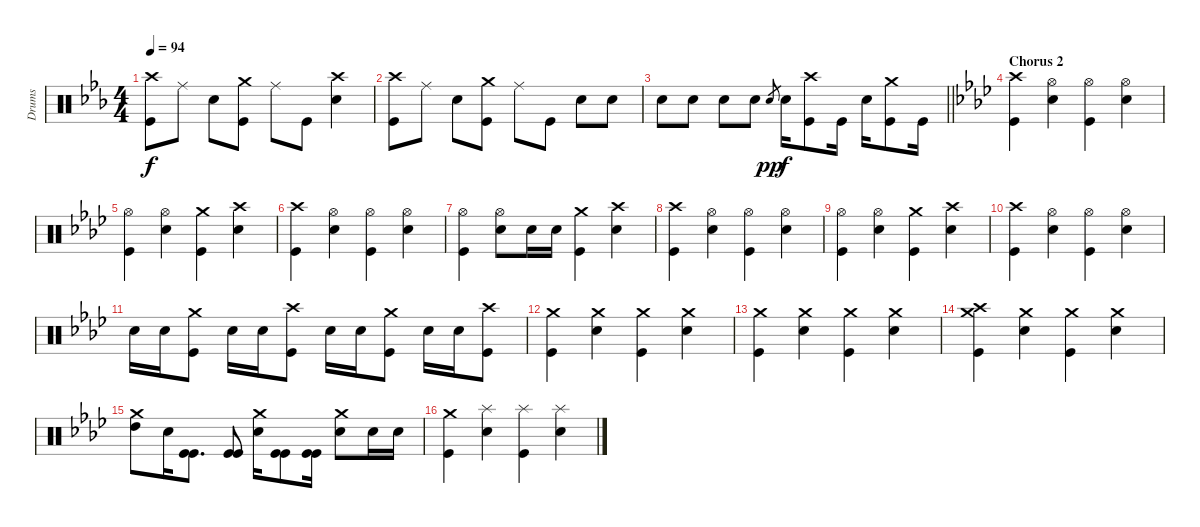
\track ("Drums" "Drums") {instrument percussion}
\staff {score}
\articulation defaults
\ts (4 4)
\tempo 94
\clef neutral
\ks eb
("Crash high (hit)" "Kick (hit)").8{dy f} "Ride (middle)".8 "Snare (hit) 2".8 ("Crash medium (hit)" "Kick (hit)").8 "Ride (middle)".8 "Kick (hit)".8 ("Crash high (hit)" "Snare (hit) 2").4 |
("Crash high (hit)" "Kick (hit)").8 "Ride (middle)".8 "Snare (hit) 2".8 ("Crash medium (hit)" "Kick (hit)").8 "Ride (middle)".8 "Kick (hit)".8 "Snare (hit) 2".8 "Snare (hit) 2".8 |
\barLineRight lightlight "Snare (hit) 2".8 "Snare (hit) 2".8 "Snare (hit) 2".8 "Snare (hit) 2".8 "Snare (hit) 2".8{gr dy pp} "Snare (hit) 2".16{dy f}
("Crash high (hit)" "Kick (hit)").8 "Kick (hit)".16 "Snare (hit) 2".16 ("Crash medium (hit)" "Kick (hit)").8 "Kick (hit)".16 |
\section ("" "Chorus 2")
\ks ab
("Crash high (hit)" "Kick (hit)").4 ("Hi-Hat (open)" "Snare (hit) 2").4 ("Hi-Hat (open)" "Kick (hit)").4 ("Hi-Hat (open)" "Snare (hit) 2").4 |
("Hi-Hat (open)" "Kick (hit)").4 ("Hi-Hat (open)" "Snare (hit) 2").4 ("Crash medium (hit)" "Kick (hit)").4 ("Crash high (hit)" "Snare (hit) 2").4 |
("Crash high (hit)" "Kick (hit)").4 ("Hi-Hat (open)" "Snare (hit) 2").4 ("Hi-Hat (open)" "Kick (hit)").4 ("Hi-Hat (open)" "Snare (hit) 2").4 |
("Hi-Hat (open)" "Kick (hit)").4 ("Hi-Hat (open)" "Snare (hit) 2").8 "Snare (hit) 2".16 "Snare (hit) 2".16 ("Crash medium (hit)" "Kick (hit)").4 ("Crash high (hit)" "Snare (hit) 2").4 |
("Crash high (hit)" "Kick (hit)").4 ("Hi-Hat (open)" "Snare (hit) 2").4 ("Hi-Hat (open)" "Kick (hit)").4 ("Hi-Hat (open)" "Snare (hit) 2").4 |
("Hi-Hat (open)" "Kick (hit)").4 ("Hi-Hat (open)" "Snare (hit) 2").4 ("Crash medium (hit)" "Kick (hit)").4 ("Crash high (hit)" "Snare (hit) 2").4 |
("Crash high (hit)" "Kick (hit)").4 ("Hi-Hat (open)" "Snare (hit) 2").4 ("Hi-Hat (open)" "Kick (hit)").4 ("Hi-Hat (open)" "Snare (hit) 2").4 |
"Snare (hit) 2".16 "Snare (hit) 2".16 ("Crash medium (hit)" "Kick (hit)").8 "Snare (hit) 2".16 "Snare (hit) 2".16 ("Crash high (hit)" "Kick (hit)").8 "Snare (hit) 2".16 "Snare (hit) 2".16 ("Crash medium (hit)" "Kick (hit)").8 "Snare (hit) 2".16 "Snare (hit) 2".16 ("Crash high (hit)" "Kick (hit)").8 |
("Crash medium (hit)" "Kick (hit)").4 ("Crash medium (hit)" "Snare (hit) 2").4 ("Crash medium (hit)" "Kick (hit)").4 ("Crash medium (hit)" "Snare (hit) 2").4 |
("Crash medium (hit)" "Kick (hit)").4 ("Crash medium (hit)" "Snare (hit) 2").4 ("Crash medium (hit)" "Kick (hit)").4 ("Crash medium (hit)" "Snare (hit) 2").4 |
("Crash high (hit)" "Crash medium (hit)" "Kick (hit)").4 ("Crash medium (hit)" "Snare (hit) 2").4 ("Crash medium (hit)" "Kick (hit)").4 ("Crash medium (hit)" "Snare (hit) 2").4 |
("Crash medium (hit)" "High Tom (hit)").8 "Snare (hit) 2".16 ("Kick (hit)" "Kick (hit)").8{d} ("Kick (hit)" "Kick (hit)").8 ("Crash medium (hit)" "Snare (hit) 2").16 ("Kick (hit)" "Kick (hit)").8 ("Kick (hit)" "Kick (hit)").16 ("Crash medium (hit)" "Snare (hit) 2").8 "Snare (hit) 2".16 "Snare (hit) 2".16 |
("Crash medium (hit)" "Kick (hit)").4 ("Splash (hit)" "Snare (hit) 2").4 ("Splash (hit)" "Kick (hit)").4 ("Splash (hit)" "Snare (hit) 2").4
